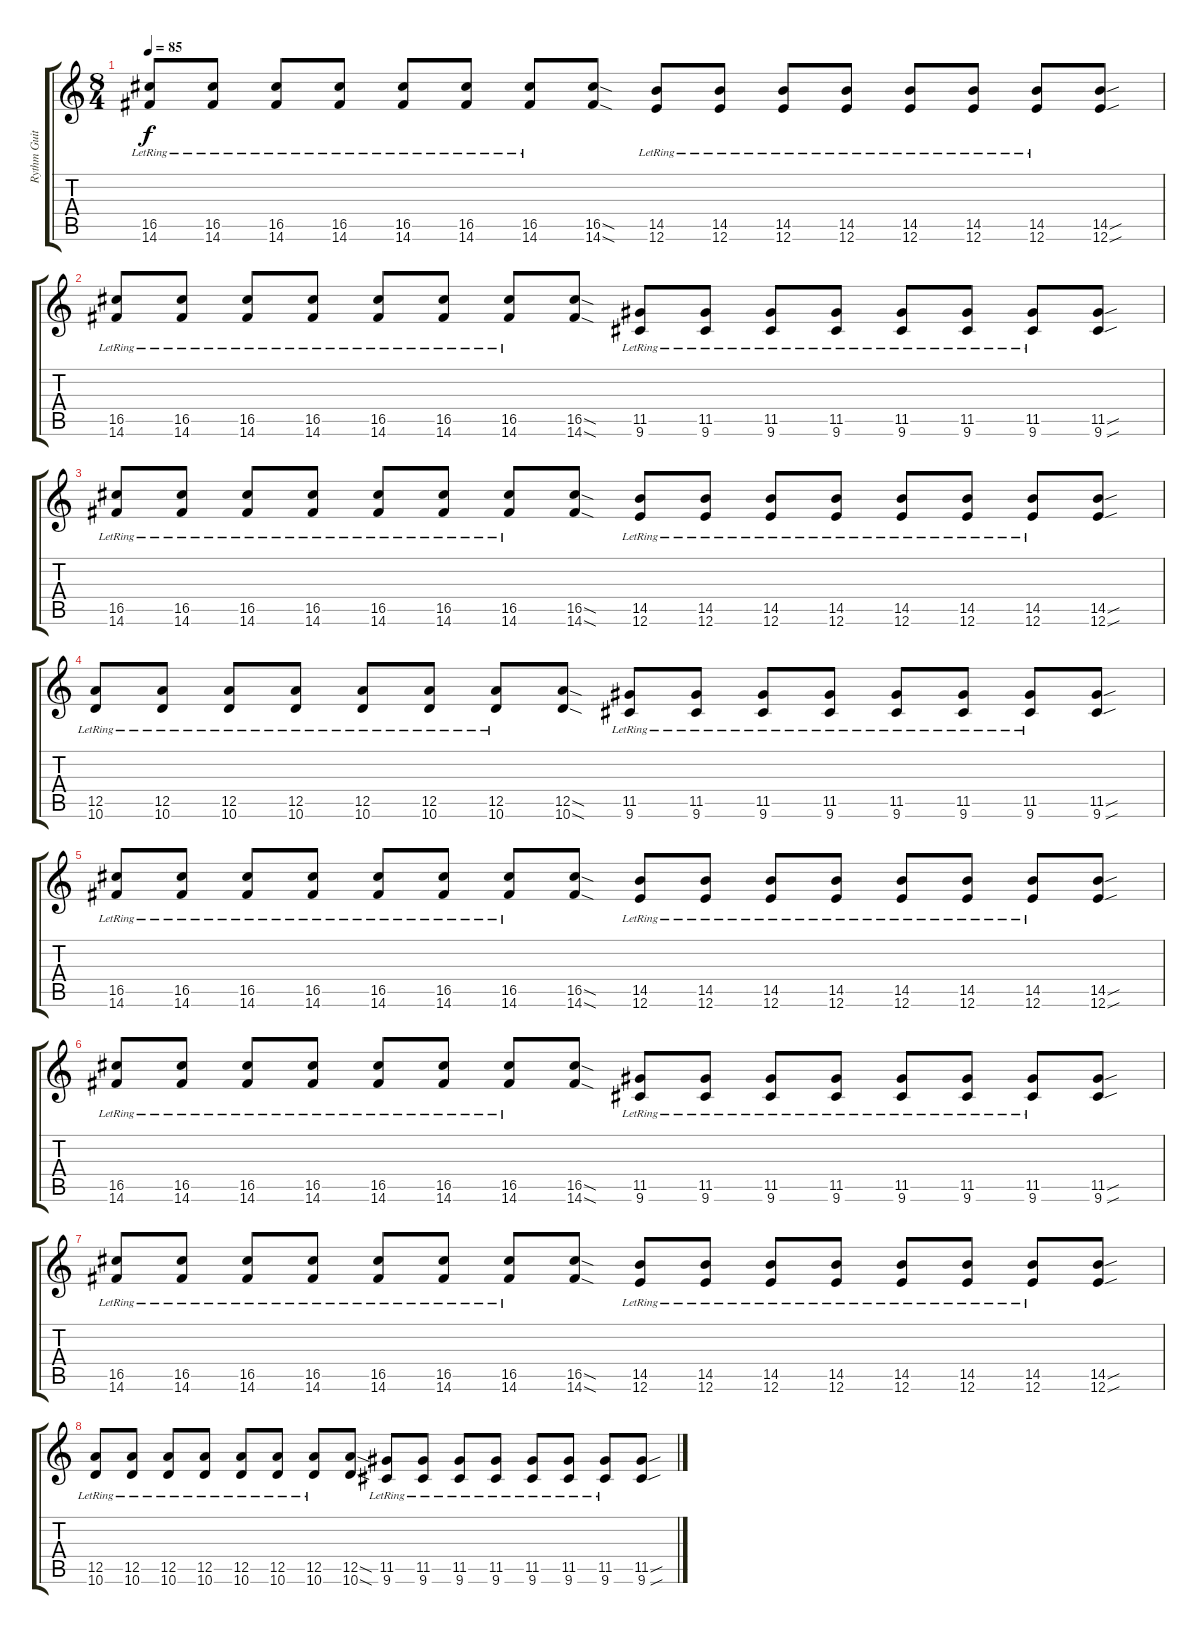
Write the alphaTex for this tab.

\track ("Rythm Guitar" "Rythm Guit") {instrument distortionguitar}
\staff {score tabs}
\tuning (E4 B3 G3 D3 A2 E2) {hide}
\ts (8 4)
\tempo 85
\clef g2
\ks c
(16.5{lr} 14.6{lr}).8{dy f} (16.5{lr} 14.6{lr}).8 (16.5{lr} 14.6{lr}).8 (16.5{lr} 14.6{lr}).8 (16.5{lr} 14.6{lr}).8 (16.5{lr} 14.6{lr}).8 (16.5{lr} 14.6{lr}).8 (16.5{sod} 14.6{sod}).8 (14.5{lr} 12.6{lr}).8 (14.5{lr} 12.6{lr}).8 (14.5{lr} 12.6{lr}).8 (14.5{lr} 12.6{lr}).8 (14.5{lr} 12.6{lr}).8 (14.5{lr} 12.6{lr}).8 (14.5{lr} 12.6{lr}).8 (14.5{sou} 12.6{sou}).8 |
(16.5{lr} 14.6{lr}).8 (16.5{lr} 14.6{lr}).8 (16.5{lr} 14.6{lr}).8 (16.5{lr} 14.6{lr}).8 (16.5{lr} 14.6{lr}).8 (16.5{lr} 14.6{lr}).8 (16.5{lr} 14.6{lr}).8 (16.5{sod} 14.6{sod}).8 (11.5{lr} 9.6{lr}).8 (11.5{lr} 9.6{lr}).8 (11.5{lr} 9.6{lr}).8 (11.5{lr} 9.6{lr}).8 (11.5{lr} 9.6{lr}).8 (11.5{lr} 9.6{lr}).8 (11.5{lr} 9.6{lr}).8 (11.5{sou} 9.6{sou}).8 |
(16.5{lr} 14.6{lr}).8 (16.5{lr} 14.6{lr}).8 (16.5{lr} 14.6{lr}).8 (16.5{lr} 14.6{lr}).8 (16.5{lr} 14.6{lr}).8 (16.5{lr} 14.6{lr}).8 (16.5{lr} 14.6{lr}).8 (16.5{sod} 14.6{sod}).8 (14.5{lr} 12.6{lr}).8 (14.5{lr} 12.6{lr}).8 (14.5{lr} 12.6{lr}).8 (14.5{lr} 12.6{lr}).8 (14.5{lr} 12.6{lr}).8 (14.5{lr} 12.6{lr}).8 (14.5{lr} 12.6{lr}).8 (14.5{sou} 12.6{sou}).8 |
(12.5{lr} 10.6{lr}).8 (12.5{lr} 10.6{lr}).8 (12.5{lr} 10.6{lr}).8 (12.5{lr} 10.6{lr}).8 (12.5{lr} 10.6{lr}).8 (12.5{lr} 10.6{lr}).8 (12.5{lr} 10.6{lr}).8 (12.5{sod} 10.6{sod}).8 (11.5{lr} 9.6{lr}).8 (11.5{lr} 9.6{lr}).8 (11.5{lr} 9.6{lr}).8 (11.5{lr} 9.6{lr}).8 (11.5{lr} 9.6{lr}).8 (11.5{lr} 9.6{lr}).8 (11.5{lr} 9.6{lr}).8 (11.5{sou} 9.6{sou}).8 |
(16.5{lr} 14.6{lr}).8 (16.5{lr} 14.6{lr}).8 (16.5{lr} 14.6{lr}).8 (16.5{lr} 14.6{lr}).8 (16.5{lr} 14.6{lr}).8 (16.5{lr} 14.6{lr}).8 (16.5{lr} 14.6{lr}).8 (16.5{sod} 14.6{sod}).8 (14.5{lr} 12.6{lr}).8 (14.5{lr} 12.6{lr}).8 (14.5{lr} 12.6{lr}).8 (14.5{lr} 12.6{lr}).8 (14.5{lr} 12.6{lr}).8 (14.5{lr} 12.6{lr}).8 (14.5{lr} 12.6{lr}).8 (14.5{sou} 12.6{sou}).8 |
(16.5{lr} 14.6{lr}).8 (16.5{lr} 14.6{lr}).8 (16.5{lr} 14.6{lr}).8 (16.5{lr} 14.6{lr}).8 (16.5{lr} 14.6{lr}).8 (16.5{lr} 14.6{lr}).8 (16.5{lr} 14.6{lr}).8 (16.5{sod} 14.6{sod}).8 (11.5{lr} 9.6{lr}).8 (11.5{lr} 9.6{lr}).8 (11.5{lr} 9.6{lr}).8 (11.5{lr} 9.6{lr}).8 (11.5{lr} 9.6{lr}).8 (11.5{lr} 9.6{lr}).8 (11.5{lr} 9.6{lr}).8 (11.5{sou} 9.6{sou}).8 |
(16.5{lr} 14.6{lr}).8 (16.5{lr} 14.6{lr}).8 (16.5{lr} 14.6{lr}).8 (16.5{lr} 14.6{lr}).8 (16.5{lr} 14.6{lr}).8 (16.5{lr} 14.6{lr}).8 (16.5{lr} 14.6{lr}).8 (16.5{sod} 14.6{sod}).8 (14.5{lr} 12.6{lr}).8 (14.5{lr} 12.6{lr}).8 (14.5{lr} 12.6{lr}).8 (14.5{lr} 12.6{lr}).8 (14.5{lr} 12.6{lr}).8 (14.5{lr} 12.6{lr}).8 (14.5{lr} 12.6{lr}).8 (14.5{sou} 12.6{sou}).8 |
(12.5{lr} 10.6{lr}).8 (12.5{lr} 10.6{lr}).8 (12.5{lr} 10.6{lr}).8 (12.5{lr} 10.6{lr}).8 (12.5{lr} 10.6{lr}).8 (12.5{lr} 10.6{lr}).8 (12.5{lr} 10.6{lr}).8 (12.5{sod} 10.6{sod}).8 (11.5{lr} 9.6{lr}).8 (11.5{lr} 9.6{lr}).8 (11.5{lr} 9.6{lr}).8 (11.5{lr} 9.6{lr}).8 (11.5{lr} 9.6{lr}).8 (11.5{lr} 9.6{lr}).8 (11.5{lr} 9.6{lr}).8 (11.5{sou} 9.6{sou}).8
